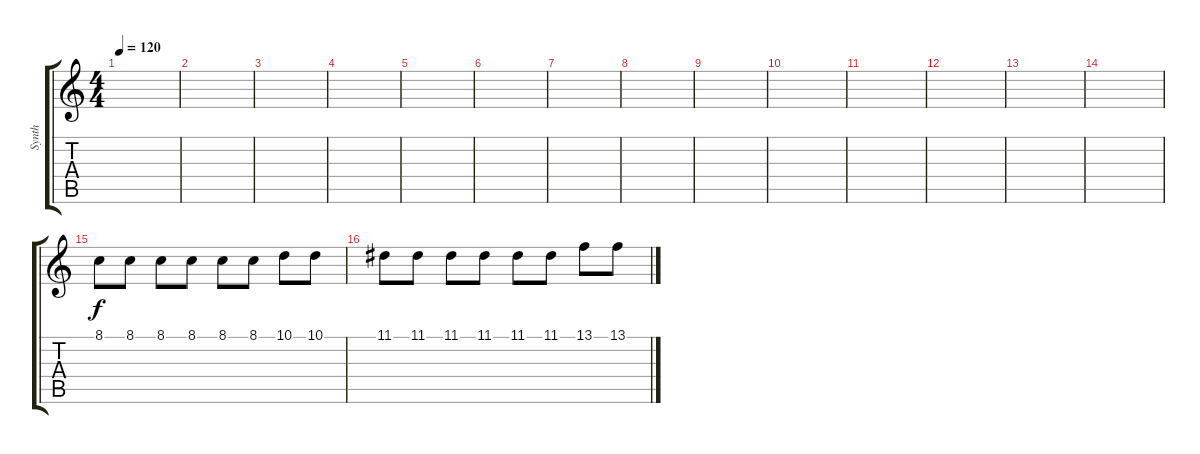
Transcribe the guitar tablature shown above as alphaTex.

\track ("Synth" "Synth") {instrument synthbrass1}
\staff {score tabs}
\tuning (E4 B3 G3 D3 A2 E2) {hide}
\ts (4 4)
\tempo 120
\clef g2
\ks c
|
|
|
|
|
|
|
|
|
|
|
|
|
|
8.1.8 8.1.8 8.1.8 8.1.8 8.1.8 8.1.8 10.1.8 10.1.8 |
11.1.8 11.1.8 11.1.8 11.1.8 11.1.8 11.1.8 13.1.8 13.1.8
